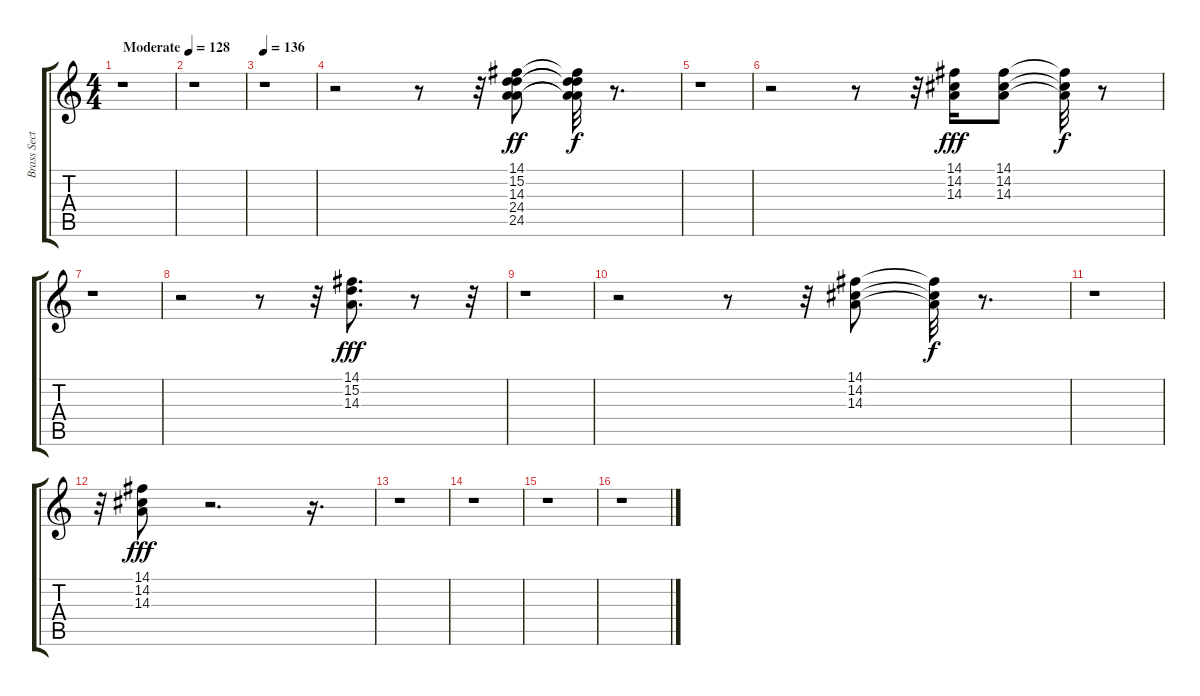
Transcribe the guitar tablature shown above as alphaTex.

\track ("Brass Sect." "Brass Sect") {instrument brasssection}
\staff {score tabs}
\tuning (E4 B3 G3 D3 A2 E2) {hide}
\ts (4 4)
\tempo (128 "Moderate")
\clef g2
\ks c
r.1{dy ff instrument brasssection} |
r.1 |
\tempo 136
r.1 |
r.2 r.8 r.32 (14.1 15.2 14.3 24.4 24.5).8 (14.1{t} 15.2{t} 14.3{t} 24.4{t} 24.5{t}).32{dy f} r.8{d} |
r.1 |
r.2 r.8 r.32 (14.1 14.2 14.3).16{dy fff} (14.1 14.2 14.3).8 (14.1{t} 14.2{t} 14.3{t}).32{dy f} r.8 |
r.1 |
r.2 r.8 r.32 (14.1 15.2 14.3).8{d dy fff} r.8 r.32 |
r.1 |
r.2 r.8 r.32 (14.1 14.2 14.3).8 (14.1{t} 14.2{t} 14.3{t}).32{dy f} r.8{d} |
r.1 |
r.32 (14.1 14.2 14.3).8{dy fff} r.2{d} r.16{d} |
r.1 |
r.1 |
r.1 |
r.1
